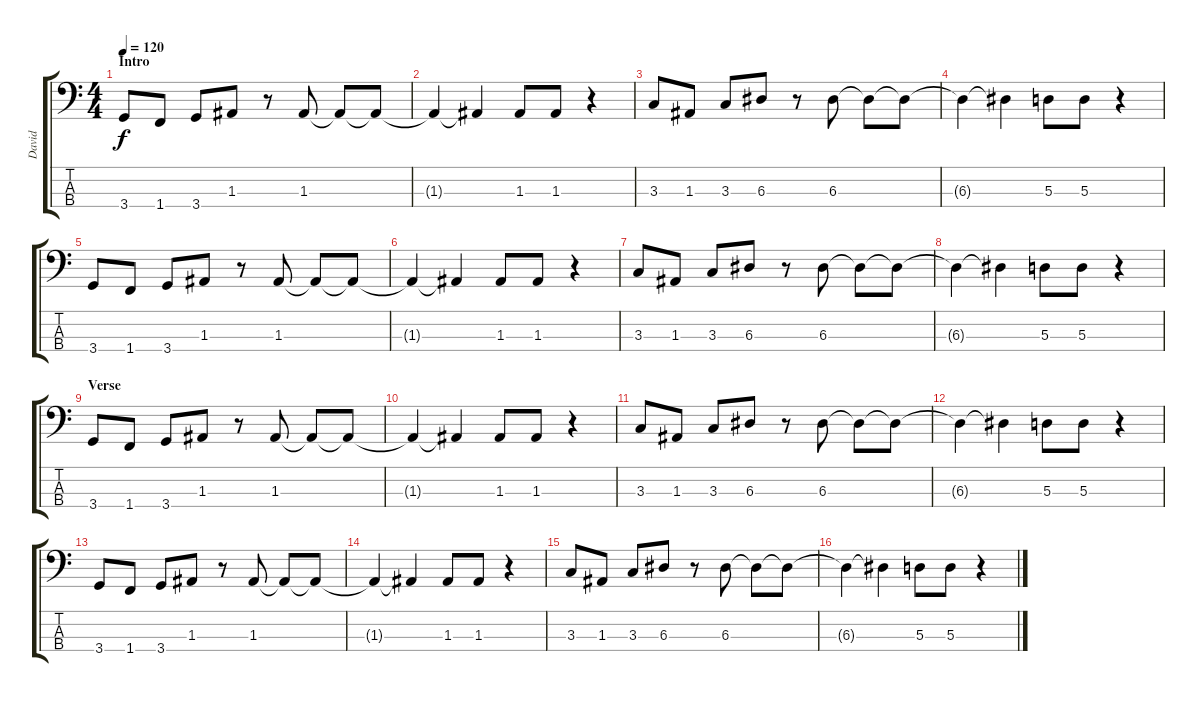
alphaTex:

\track ("David" "David") {instrument electricbasspick}
\staff {score tabs}
\tuning (G2 D2 A1 E1) {hide}
\ts (4 4)
\section ("" "Intro")
\tempo 120
\clef f4
\ks c
3.4.8{dy f instrument electricbasspick} 1.4.8 3.4.8 1.3.8 r.8 1.3.8 1.3{t}.8 1.3{t}.8 |
1.3{t}.4 1.3{t}.4 1.3.8 1.3.8 r.4 |
3.3.8 1.3.8 3.3.8 6.3.8 r.8 6.3.8 6.3{t}.8 6.3{t}.8 |
6.3{t}.4 6.3{t}.4 5.3.8 5.3.8 r.4 |
3.4.8 1.4.8 3.4.8 1.3.8 r.8 1.3.8 1.3{t}.8 1.3{t}.8 |
1.3{t}.4 1.3{t}.4 1.3.8 1.3.8 r.4 |
3.3.8 1.3.8 3.3.8 6.3.8 r.8 6.3.8 6.3{t}.8 6.3{t}.8 |
6.3{t}.4 6.3{t}.4 5.3.8 5.3.8 r.4 |
\section ("" "Verse")
3.4.8 1.4.8 3.4.8 1.3.8 r.8 1.3.8 1.3{t}.8 1.3{t}.8 |
1.3{t}.4 1.3{t}.4 1.3.8 1.3.8 r.4 |
3.3.8 1.3.8 3.3.8 6.3.8 r.8 6.3.8 6.3{t}.8 6.3{t}.8 |
6.3{t}.4 6.3{t}.4 5.3.8 5.3.8 r.4 |
3.4.8 1.4.8 3.4.8 1.3.8 r.8 1.3.8 1.3{t}.8 1.3{t}.8 |
1.3{t}.4 1.3{t}.4 1.3.8 1.3.8 r.4 |
3.3.8 1.3.8 3.3.8 6.3.8 r.8 6.3.8 6.3{t}.8 6.3{t}.8 |
6.3{t}.4 6.3{t}.4 5.3.8 5.3.8 r.4
